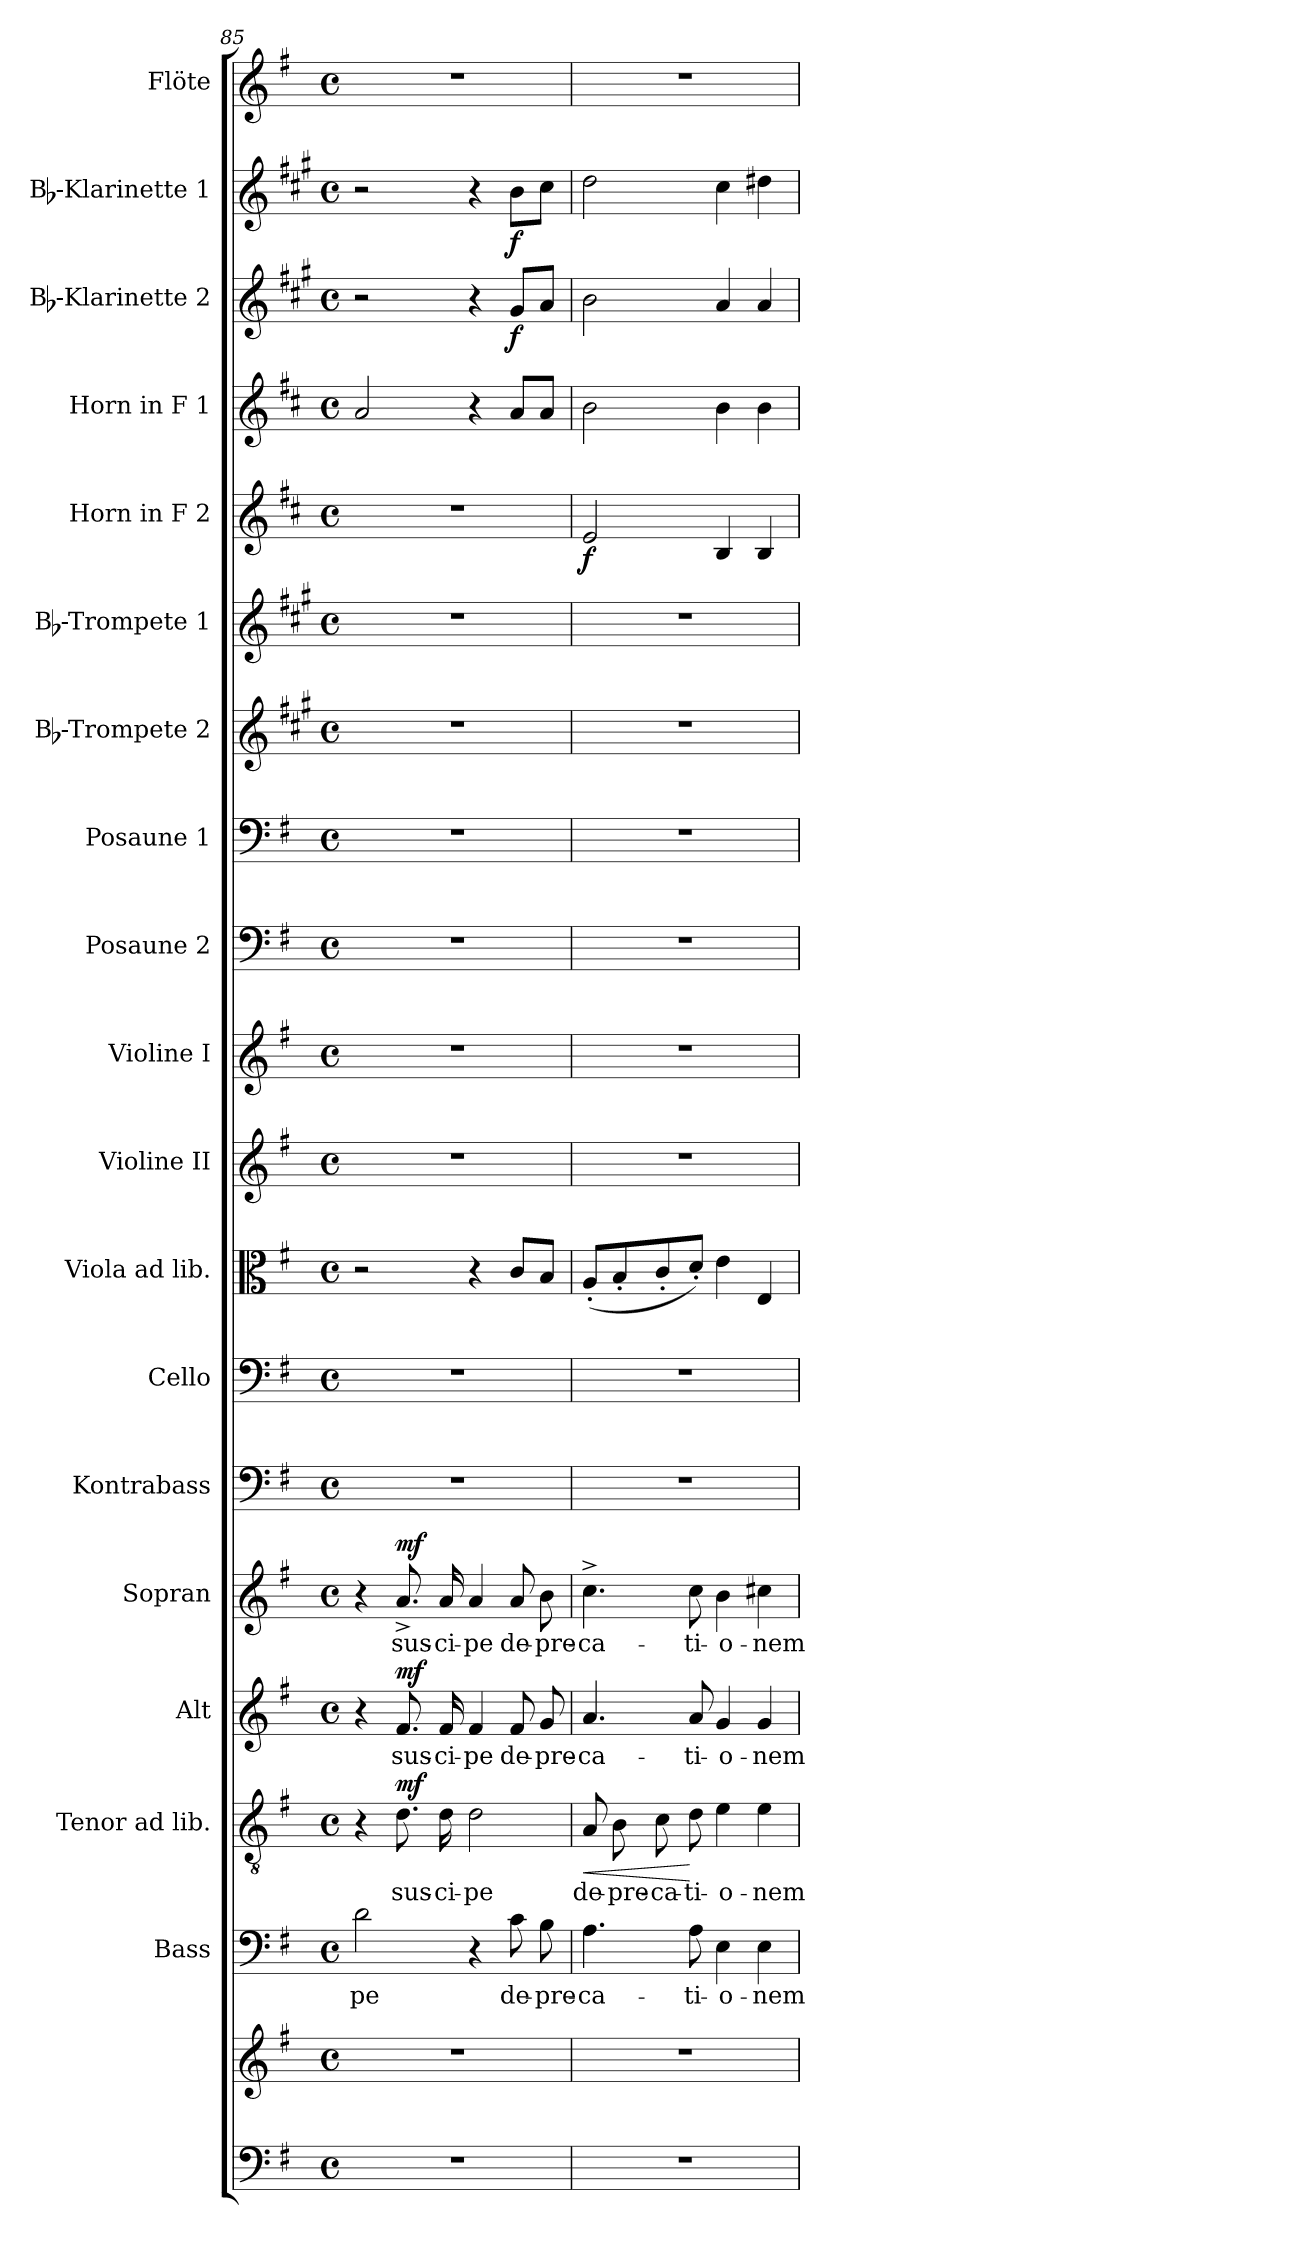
**kern	**kern	**kern	**text	**kern	**text	**dynam	**kern	**text	**dynam	**kern	**text	**dynam	**kern	**kern	**kern	**kern	**kern	**kern	**kern	**kern	**kern	**kern	**dynam	**kern	**kern	**dynam	**kern	**dynam	**kern
*part19	*part19	*part18	*part18	*part17	*part17	*part17	*part16	*part16	*part16	*part15	*part15	*part15	*part14	*part13	*part12	*part11	*part10	*part9	*part8	*part7	*part6	*part5	*part5	*part4	*part3	*part3	*part2	*part2	*part1
*staff20	*staff19	*staff18	*staff18	*staff17	*staff17	*staff17	*staff16	*staff16	*staff16	*staff15	*staff15	*staff15	*staff14	*staff13	*staff12	*staff11	*staff10	*staff9	*staff8	*staff7	*staff6	*staff5	*staff5	*staff4	*staff3	*staff3	*staff2	*staff2	*staff1
*	*	*I"Bass	*	*I"Tenor ad lib.	*	*	*I"Alt	*	*	*I"Sopran	*	*	*I"Kontrabass	*I"Cello	*I"Viola ad lib.	*I"Violine II	*I"Violine I	*I"Posaune 2	*I"Posaune 1	*I"Bb-Trompete 2	*I"Bb-Trompete 1	*I"Horn in F 2	*	*I"Horn in F 1	*I"Bb-Klarinette 2	*	*I"Bb-Klarinette 1	*	*I"Flöte
*	*	*I'B.	*	*I'T.	*	*	*I'A.	*	*	*I'S.	*	*	*I'Kb.	*	*I'Vla.	*I'Vl. II	*I'Vl. I	*I'Pos. 2	*I'Pos. 1	*I'Bb Trp. 2	*I'Bb Trp. 1	*	*	*	*I'Bb Kl. 2	*	*I'Bb Kl. 1	*	*I'Fl.
*clefF4	*clefG2	*clefF4	*	*clefGv2	*	*	*clefG2	*	*	*clefG2	*	*	*clefF4	*clefF4	*clefC3	*clefG2	*clefG2	*clefF4	*clefF4	*clefG2	*clefG2	*clefG2	*	*clefG2	*clefG2	*	*clefG2	*	*clefG2
*	*	*	*	*	*	*	*	*	*	*	*	*	*ITrd7c12	*	*	*	*	*	*	*ITrd1c2	*ITrd1c2	*ITrd4c7	*	*ITrd4c7	*ITrd1c2	*	*ITrd1c2	*	*
*k[f#]	*k[f#]	*k[f#]	*	*k[f#]	*	*	*k[f#]	*	*	*k[f#]	*	*	*k[f#]	*k[f#]	*k[f#]	*k[f#]	*k[f#]	*k[f#]	*k[f#]	*k[f#]	*k[f#]	*k[f#]	*	*k[f#]	*k[f#]	*	*k[f#]	*	*k[f#]
*G:	*G:	*G:	*	*G:	*	*	*G:	*	*	*G:	*	*	*G:	*G:	*G:	*G:	*G:	*G:	*G:	*G:	*G:	*G:	*	*G:	*G:	*	*G:	*	*G:
*M4/4	*M4/4	*M4/4	*	*M4/4	*	*	*M4/4	*	*	*M4/4	*	*	*M4/4	*M4/4	*M4/4	*M4/4	*M4/4	*M4/4	*M4/4	*M4/4	*M4/4	*M4/4	*	*M4/4	*M4/4	*	*M4/4	*	*M4/4
*met(c)	*met(c)	*met(c)	*	*met(c)	*	*	*met(c)	*	*	*met(c)	*	*	*met(c)	*met(c)	*met(c)	*met(c)	*met(c)	*met(c)	*met(c)	*met(c)	*met(c)	*met(c)	*	*met(c)	*met(c)	*	*met(c)	*	*met(c)
=85	=85	=85	=85	=85	=85	=85	=85	=85	=85	=85	=85	=85	=85	=85	=85	=85	=85	=85	=85	=85	=85	=85	=85	=85	=85	=85	=85	=85	=85
!	!	!	!LO:LY:b	!	!	!	!	!	!	!	!	!	!	!	!	!	!	!	!	!	!	!	!	!	!	!	!	!	!
1r	1r	2d\	-pe	4r	.	.	4r	.	.	4r	.	.	1r	1r	2r	1r	1r	1r	1r	1r	1r	1r	.	2d/	2r	.	2r	.	1r
!	!	!	!	!	!LO:LY:b	!LO:DY:a	!	!LO:LY:b	!LO:DY:a	!	!LO:LY:b	!LO:DY:a	!	!	!	!	!	!	!	!	!	!	!	!	!	!	!	!	!
.	.	.	.	8.d\	sus-	mf	8.f#/	sus-	mf	8.a^>/	sus-	mf	.	.	.	.	.	.	.	.	.	.	.	.	.	.	.	.	.
!	!	!	!	!	!LO:LY:b	!	!	!LO:LY:b	!	!	!LO:LY:b	!	!	!	!	!	!	!	!	!	!	!	!	!	!	!	!	!	!
.	.	.	.	16d\	-ci-	.	16f#/	-ci-	.	16a/	-ci-	.	.	.	.	.	.	.	.	.	.	.	.	.	.	.	.	.	.
!	!	!	!	!	!LO:LY:b	!	!	!LO:LY:b	!	!	!LO:LY:b	!	!	!	!	!	!	!	!	!	!	!	!	!	!	!	!	!	!
.	.	4r	.	2d\	-pe	.	4f#/	-pe	.	4a/	-pe	.	.	.	4r	.	.	.	.	.	.	.	.	4r	4r	.	4r	.	.
!	!	!	!LO:LY:b	!	!	!	!	!LO:LY:b	!	!	!LO:LY:b	!	!	!	!	!	!	!	!	!	!	!	!	!	!	!LO:DY:b	!	!LO:DY:b	!
.	.	8c\	de-	.	.	.	8f#/	de-	.	8a/	de-	.	.	.	8c/L	.	.	.	.	.	.	.	.	8d/L	8f#/L	f	8a\L	f	.
!	!	!	!LO:LY:b	!	!	!	!	!LO:LY:b	!	!	!LO:LY:b	!	!	!	!	!	!	!	!	!	!	!	!	!	!	!	!	!	!
.	.	8B\	-pre-	.	.	.	8g/	-pre-	.	8b\	-pre-	.	.	.	8B/J	.	.	.	.	.	.	.	.	8d/J	8g/J	.	8b\J	.	.
!!LO:PB:g=z
=86	=86	=86	=86	=86	=86	=86	=86	=86	=86	=86	=86	=86	=86	=86	=86	=86	=86	=86	=86	=86	=86	=86	=86	=86	=86	=86	=86	=86	=86
!	!	!	!LO:LY:b	!	!LO:LY:b	!LO:HP:b	!	!LO:LY:b	!	!	!LO:LY:b	!	!	!	!	!	!	!	!	!	!	!	!LO:DY:b	!	!	!	!	!	!
1r	1r	4.A\	-ca-	8A/	de-	<	4.a/	-ca-	.	4.cc^>\	-ca-	.	1r	1r	(<8A'</L	1r	1r	1r	1r	1r	1r	2A/	f	2e\	2a\	.	2cc\	.	1r
!	!	!	!	!	!LO:LY:b	!	!	!	!	!	!	!	!	!	!	!	!	!	!	!	!	!	!	!	!	!	!	!	!
.	.	.	.	8B\	-pre-	.	.	.	.	.	.	.	.	.	8B'</	.	.	.	.	.	.	.	.	.	.	.	.	.	.
!	!	!	!	!	!LO:LY:b	!	!	!	!	!	!	!	!	!	!	!	!	!	!	!	!	!	!	!	!	!	!	!	!
.	.	.	.	8c\	-ca-	.	.	.	.	.	.	.	.	.	8c'</	.	.	.	.	.	.	.	.	.	.	.	.	.	.
!	!	!	!LO:LY:b	!	!LO:LY:b	!	!	!LO:LY:b	!	!	!LO:LY:b	!	!	!	!	!	!	!	!	!	!	!	!	!	!	!	!	!	!
.	.	8A\	-ti-	8d\	-ti-	[	8a/	-ti-	.	8cc\	-ti-	.	.	.	8d'</J)	.	.	.	.	.	.	.	.	.	.	.	.	.	.
!	!	!	!LO:LY:b	!	!LO:LY:b	!	!	!LO:LY:b	!	!	!LO:LY:b	!	!	!	!	!	!	!	!	!	!	!	!	!	!	!	!	!	!
.	.	4E\	-o-	4e\	-o-	.	4g/	-o-	.	4b\	-o-	.	.	.	4e\	.	.	.	.	.	.	4E/	.	4e\	4g/	.	4b\	.	.
!	!	!	!LO:LY:b	!	!LO:LY:b	!	!	!LO:LY:b	!	!	!LO:LY:b	!	!	!	!	!	!	!	!	!	!	!	!	!	!	!	!	!	!
.	.	4E\	-nem	4e\	-nem	.	4g/	-nem	.	4cc#X\	-nem	.	.	.	4E/	.	.	.	.	.	.	4E/	.	4e\	4g/	.	4cc#X\	.	.
=	=	=	=	=	=	=	=	=	=	=	=	=	=	=	=	=	=	=	=	=	=	=	=	=	=	=	=	=	=
*-	*-	*-	*-	*-	*-	*-	*-	*-	*-	*-	*-	*-	*-	*-	*-	*-	*-	*-	*-	*-	*-	*-	*-	*-	*-	*-	*-	*-	*-
